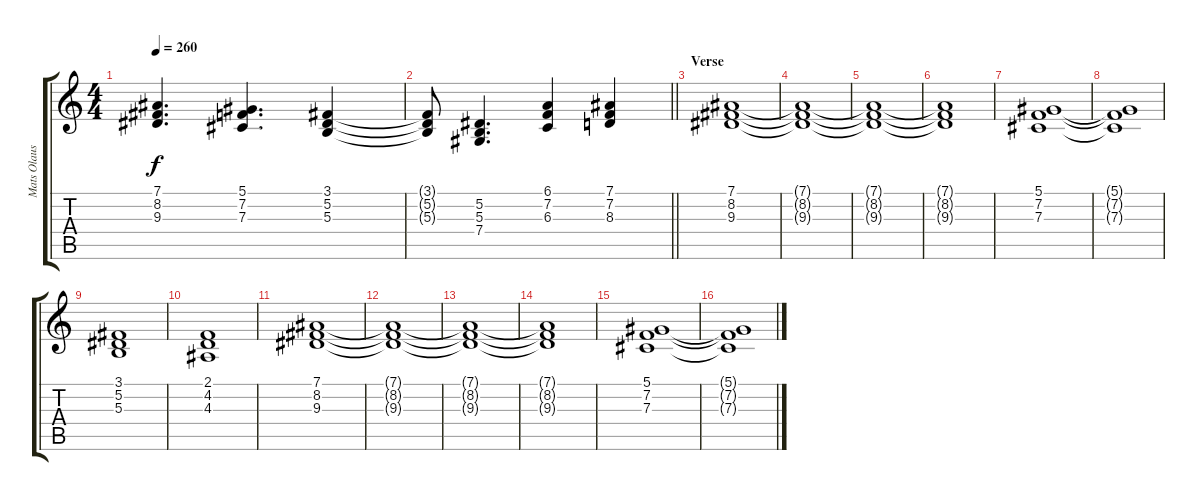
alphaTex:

\track ("Mats Olausson" "Mats Olaus") {instrument percussiveorgan}
\staff {score tabs}
\tuning (Eb4 Bb3 Gb3 Db3 Ab2 Eb2) {hide}
\ts (4 4)
\tempo 260
\clef g2
\ks c
(7.1 8.2 9.3).4{d dy f} (5.1 7.2 7.3).4{d} (3.1 5.2 5.3).4 |
\barLineRight lightlight
(3.1{t} 5.2{t} 5.3{t}).8 (5.2 5.3 7.4).4{d} (6.1 7.2 6.3).4 (7.1 7.2 8.3).4 |
\section ("" "Verse")
(7.1 8.2 9.3).1 |
(7.1{t} 8.2{t} 9.3{t}).1 |
(7.1{t} 8.2{t} 9.3{t}).1 |
(7.1{t} 8.2{t} 9.3{t}).1 |
(5.1 7.2 7.3).1 |
(5.1{t} 7.2{t} 7.3{t}).1 |
(3.1 5.2 5.3).1 |
(2.1 4.2 4.3).1 |
(7.1 8.2 9.3).1 |
(7.1{t} 8.2{t} 9.3{t}).1 |
(7.1{t} 8.2{t} 9.3{t}).1 |
(7.1{t} 8.2{t} 9.3{t}).1 |
(5.1 7.2 7.3).1 |
(5.1{t} 7.2{t} 7.3{t}).1
